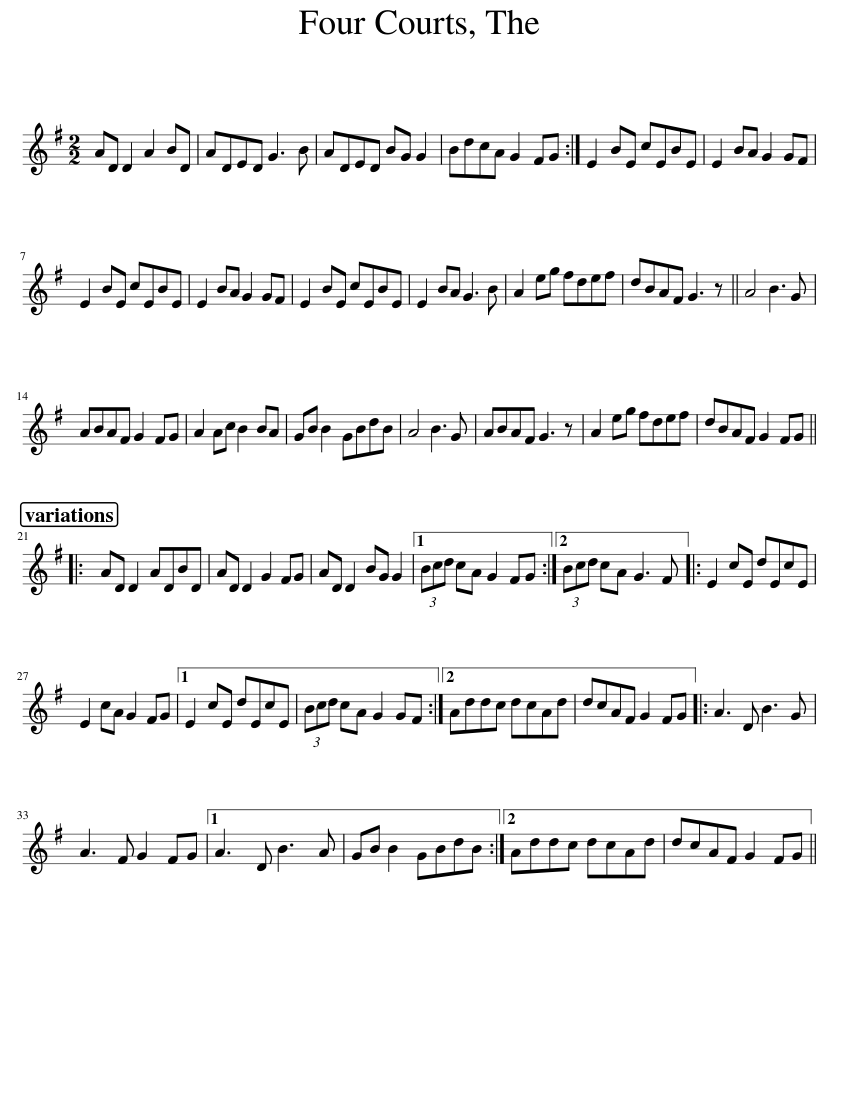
X:1
L:1/8
M:2/2
I:linebreak $
K:G
V:1 treble
V:1
 AD D2 A2 BD | ADED G3 B | ADED BG G2 | BdcA G2 FG :| E2 BE cEBE | %5
 E2 BA G2 GF |$ E2 BE cEBE | E2 BA G2 GF | E2 BE cEBE | E2 BA G3 B | %10
 A2 eg fdef | dBAF G3 z || A4 B3 G |$ ABAF G2 FG | A2 Ac B2 BA | %15
 GB B2 GBdB | A4 B3 G | ABAF G3 z | A2 eg fdef | dBAF G2 FG |:$ %20
 AD D2 ADBD | AD D2 G2 FG | AD D2 BG G2 |1 (3Bcd cA G2 FG :|2 (3Bcd cA G3 F |: %25
 E2 cE dEcE |$ E2 cA G2 FG |1 E2 cE dEcE | (3Bcd cA G2 GF :|2 Addc dcAd | %30
 dcAF G2 FG |: A3 D B3 G |$ A3 F G2 FG |1 A3 D B3 A | GB B2 GBdB :|2 %35
 Addc dcAd | dcAF G2 FG || %37
